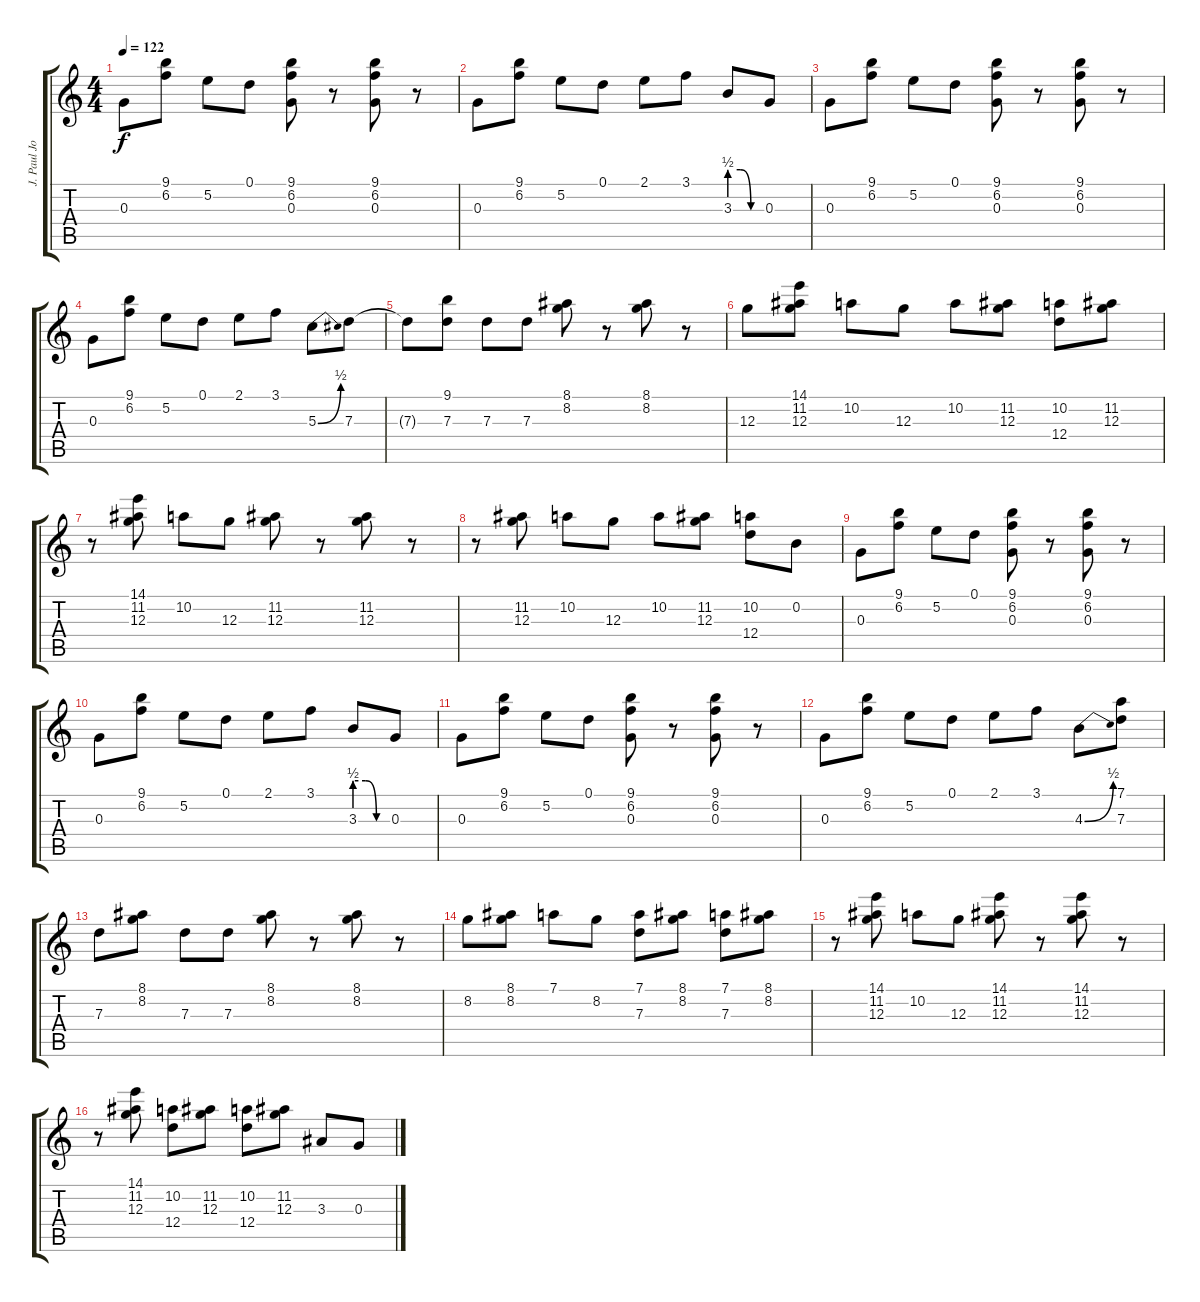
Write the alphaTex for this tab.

\track ("J. Paul Jones" "J. Paul Jo") {instrument acousticguitarsteel}
\staff {score tabs}
\tuning (D4 B3 G3 D3 G2 D2) {hide}
\ts (4 4)
\tempo 122
\clef g2
\ks c
0.3.8{dy f} (9.1 6.2).8 5.2.8 0.1.8 (9.1 6.2 0.3).8 r.8 (9.1 6.2 0.3).8 r.8 |
0.3.8 (9.1 6.2).8 5.2.8 0.1.8 2.1.8 3.1.8 3.3{be (custom 0 2 20 2 40 0 60 0)}.8 0.3.8 |
0.3.8 (9.1 6.2).8 5.2.8 0.1.8 (9.1 6.2 0.3).8 r.8 (9.1 6.2 0.3).8 r.8 |
0.3.8 (9.1 6.2).8 5.2.8 0.1.8 2.1.8 3.1.8 5.3{be (bend 0 0 60 2)}.8 7.3.8 |
7.3{t}.8 (9.1 7.3).8 7.3.8 7.3.8 (8.1 8.2).8 r.8 (8.1 8.2).8 r.8 |
12.3.8 (14.1 11.2 12.3).8 10.2.8 12.3.8 10.2.8 (11.2 12.3).8 (10.2 12.4).8 (11.2 12.3).8 |
r.8 (14.1 11.2 12.3).8 10.2.8 12.3.8 (11.2 12.3).8 r.8 (11.2 12.3).8 r.8 |
r.8 (11.2 12.3).8 10.2.8 12.3.8 10.2.8 (11.2 12.3).8 (10.2 12.4).8 0.2.8 |
0.3.8 (9.1 6.2).8 5.2.8 0.1.8 (9.1 6.2 0.3).8 r.8 (9.1 6.2 0.3).8 r.8 |
0.3.8 (9.1 6.2).8 5.2.8 0.1.8 2.1.8 3.1.8 3.3{be (custom 0 2 20 2 40 0 60 0)}.8 0.3.8 |
0.3.8 (9.1 6.2).8 5.2.8 0.1.8 (9.1 6.2 0.3).8 r.8 (9.1 6.2 0.3).8 r.8 |
0.3.8 (9.1 6.2).8 5.2.8 0.1.8 2.1.8 3.1.8 4.3{be (bend 0 0 60 2)}.8 (7.1 7.3).8 |
7.3.8 (8.1 8.2).8 7.3.8 7.3.8 (8.1 8.2).8 r.8 (8.1 8.2).8 r.8 |
8.2.8 (8.1 8.2).8 7.1.8 8.2.8 (7.1 7.3).8 (8.1 8.2).8 (7.1 7.3).8 (8.1 8.2).8 |
r.8 (14.1 11.2 12.3).8 10.2.8 12.3.8 (14.1 11.2 12.3).8 r.8 (14.1 11.2 12.3).8 r.8 |
r.8 (14.1 11.2 12.3).8 (10.2 12.4).8 (11.2 12.3).8 (10.2 12.4).8 (11.2 12.3).8 3.3.8 0.3.8
